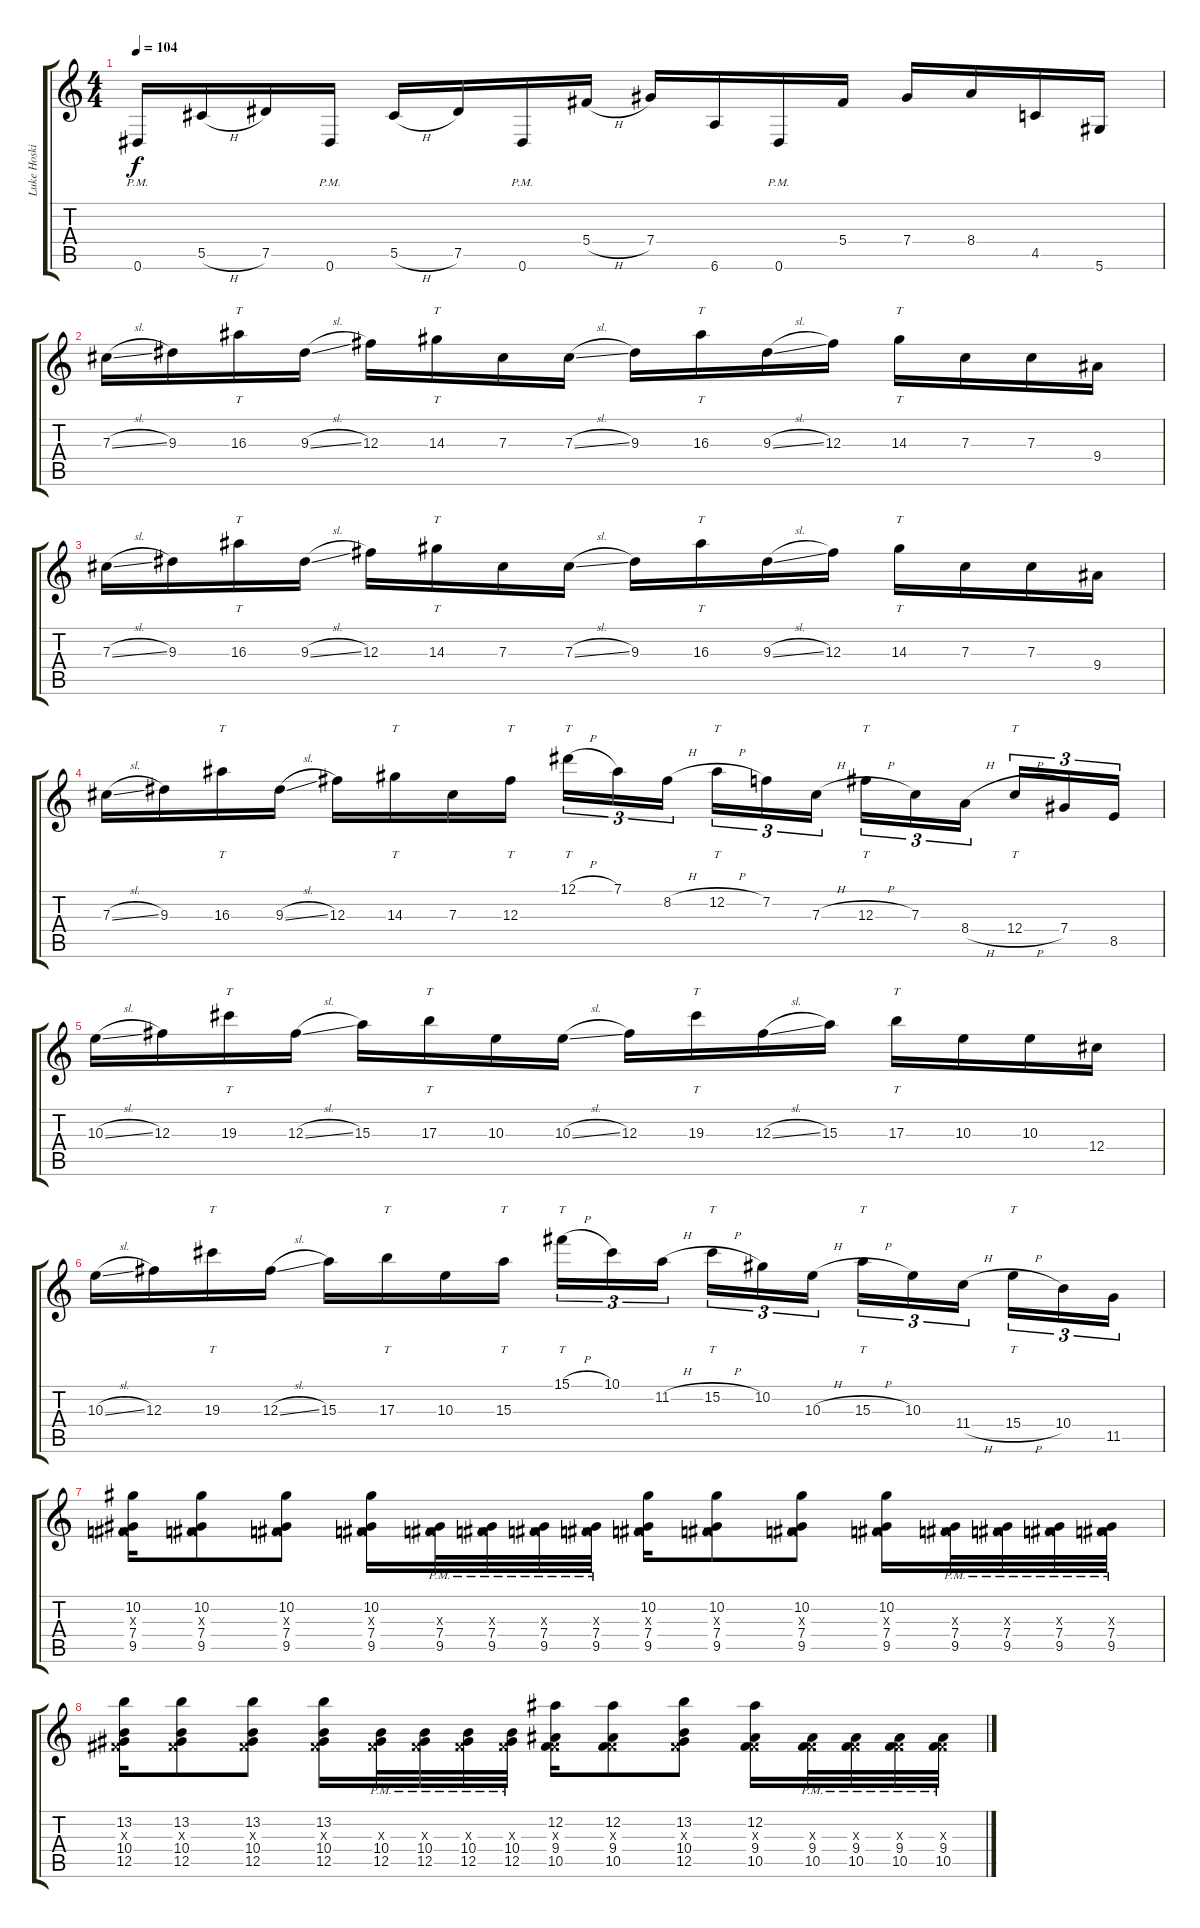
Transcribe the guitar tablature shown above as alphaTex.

\track ("Luke Hoskin" "Luke Hoski") {instrument overdrivenguitar}
\staff {score tabs}
\tuning (Eb4 Bb3 Gb3 Db3 Ab2 Eb2) {hide}
\ts (4 4)
\tempo 104
\clef g2
\ks c
0.6{pm}.16{dy f} 5.5{h}.16 7.5.16 0.6{pm}.16 5.5{h}.16 7.5.16 0.6{pm}.16 5.4{h}.16 7.4.16 6.6.16 0.6{pm}.16 5.4.16 7.4.16 8.4.16 4.5.16 5.6.16 |
7.3{sl}.16 9.3.16 16.3.16{tt} 9.3{sl}.16 12.3.16 14.3.16{tt} 7.3.16 7.3{sl}.16 9.3.16 16.3.16{tt} 9.3{sl}.16 12.3.16 14.3.16{tt} 7.3.16 7.3.16 9.4.16 |
7.3{sl}.16 9.3.16 16.3.16{tt} 9.3{sl}.16 12.3.16 14.3.16{tt} 7.3.16 7.3{sl}.16 9.3.16 16.3.16{tt} 9.3{sl}.16 12.3.16 14.3.16{tt} 7.3.16 7.3.16 9.4.16 |
7.3{sl}.16 9.3.16 16.3.16{tt} 9.3{sl}.16 12.3.16 14.3.16{tt} 7.3.16 12.3.16{tt} 12.1{h}.16{tt tu (3 2)} 7.1.16{tu (3 2)} 8.2{h}.16{tu (3 2) beam splitsecondary} 12.2{h}.16{tt tu (3 2)} 7.2.16{tu (3 2)} 7.3{h}.16{tu (3 2)} 12.3{h}.16{tt tu (3 2)} 7.3.16{tu (3 2)} 8.4{h}.16{tu (3 2) beam splitsecondary} 12.4{h}.16{tt tu (3 2)} 7.4.16{tu (3 2)} 8.5.16{tu (3 2)} |
10.3{sl}.16 12.3.16 19.3.16{tt} 12.3{sl}.16 15.3.16 17.3.16{tt} 10.3.16 10.3{sl}.16 12.3.16 19.3.16{tt} 12.3{sl}.16 15.3.16 17.3.16{tt} 10.3.16 10.3.16 12.4.16 |
10.3{sl}.16 12.3.16 19.3.16{tt} 12.3{sl}.16 15.3.16 17.3.16{tt} 10.3.16 15.3.16{tt} 15.1{h}.16{tt tu (3 2)} 10.1.16{tu (3 2)} 11.2{h}.16{tu (3 2) beam splitsecondary} 15.2{h}.16{tt tu (3 2)} 10.2.16{tu (3 2)} 10.3{h}.16{tu (3 2)} 15.3{h}.16{tt tu (3 2)} 10.3.16{tu (3 2)} 11.4{h}.16{tu (3 2) beam splitsecondary} 15.4{h}.16{tt tu (3 2)} 10.4.16{tu (3 2)} 11.5.16{tu (3 2)} |
(10.2 0.3{x} 7.4 9.5).16 (10.2 0.3{x} 7.4 9.5).8 (10.2 0.3{x} 7.4 9.5).8 (10.2 0.3{x} 7.4 9.5).16 (0.3{x} 7.4{pm} 9.5{pm}).32 (0.3{x} 7.4{pm} 9.5{pm}).32 (0.3{x} 7.4{pm} 9.5{pm}).32 (0.3{x} 7.4{pm} 9.5{pm}).32 (10.2 0.3{x} 7.4 9.5).16 (10.2 0.3{x} 7.4 9.5).8 (10.2 0.3{x} 7.4 9.5).8 (10.2 0.3{x} 7.4 9.5).16 (0.3{x} 7.4{pm} 9.5{pm}).32 (0.3{x} 7.4{pm} 9.5{pm}).32 (0.3{x} 7.4{pm} 9.5{pm}).32 (0.3{x} 7.4{pm} 9.5{pm}).32 |
(13.2 0.3{x} 10.4 12.5).16 (13.2 0.3{x} 10.4 12.5).8 (13.2 0.3{x} 10.4 12.5).8 (13.2 0.3{x} 10.4 12.5).16 (0.3{x} 10.4{pm} 12.5{pm}).32 (0.3{x} 10.4{pm} 12.5{pm}).32 (0.3{x} 10.4{pm} 12.5{pm}).32 (0.3{x} 10.4{pm} 12.5{pm}).32 (12.2 0.3{x} 9.4 10.5).16 (12.2 0.3{x} 9.4 10.5).8 (13.2 0.3{x} 10.4 12.5).8 (12.2 0.3{x} 9.4 10.5).16 (0.3{x} 9.4{pm} 10.5{pm}).32 (0.3{x} 9.4{pm} 10.5{pm}).32 (0.3{x} 9.4{pm} 10.5{pm}).32 (0.3{x} 9.4{pm} 10.5{pm}).32
